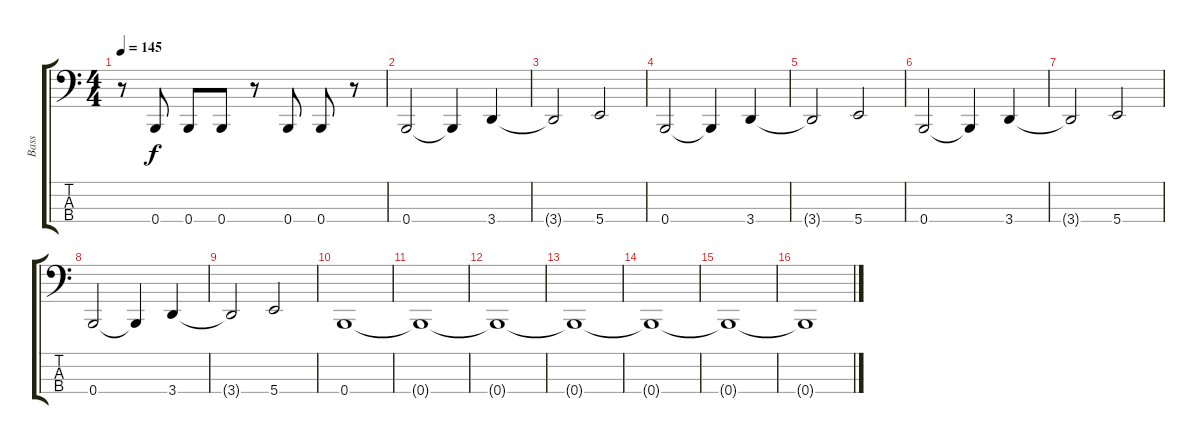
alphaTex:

\track ("Bass" "Bass") {instrument electricbassfinger}
\staff {score tabs}
\tuning (E2 B1 Gb1 B0) {hide}
\ts (4 4)
\tempo 145
\clef f4
\ks c
r.8{dy f} 0.4.8 0.4.8 0.4.8 r.8 0.4.8 0.4.8 r.8 |
0.4.2 0.4{t}.4 3.4.4 |
3.4{t}.2 5.4.2 |
0.4.2 0.4{t}.4 3.4.4 |
3.4{t}.2 5.4.2 |
0.4.2 0.4{t}.4 3.4.4 |
3.4{t}.2 5.4.2 |
0.4.2 0.4{t}.4 3.4.4 |
3.4{t}.2 5.4.2 |
0.4.1 |
0.4{t}.1 |
0.4{t}.1 |
0.4{t}.1 |
0.4{t}.1 |
0.4{t}.1 |
0.4{t}.1
